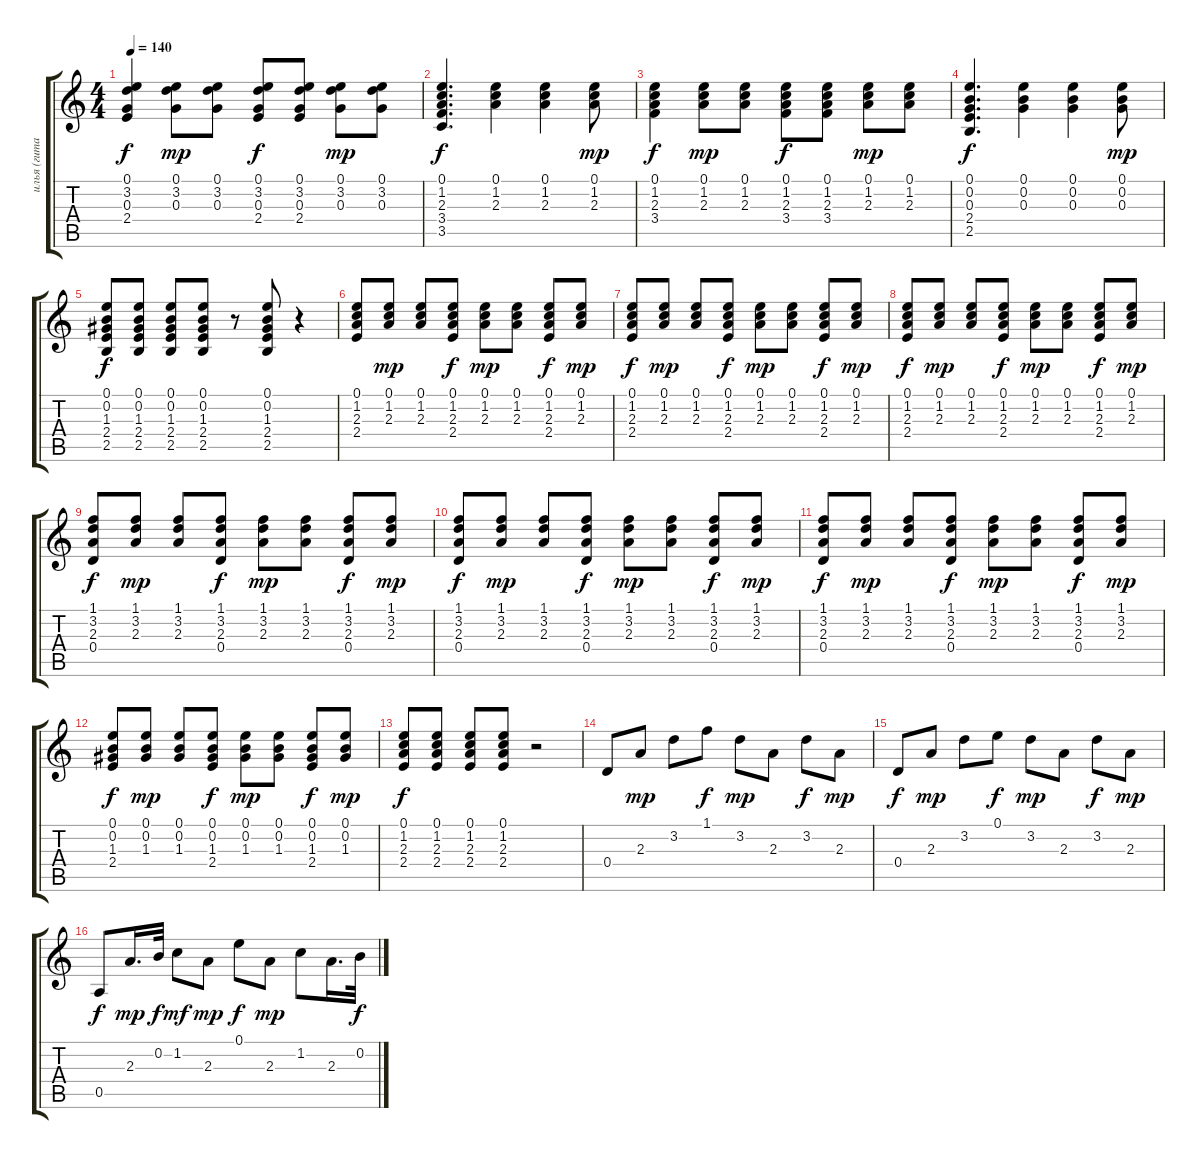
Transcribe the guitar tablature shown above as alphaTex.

\track ("илья (гитара)" "илья (гита") {instrument acousticguitarsteel}
\staff {score tabs}
\tuning (E4 B3 G3 D3 A2 E2) {hide}
\ts (4 4)
\tempo 140
\clef g2
\ks c
(0.1 3.2 0.3 2.4).4{dy f} (0.1 3.2 0.3).8{dy mp} (0.1 3.2 0.3).8 (0.1 3.2 0.3 2.4).8{dy f} (0.1 3.2 0.3 2.4).8 (0.1 3.2 0.3).8{dy mp} (0.1 3.2 0.3).8 |
(0.1 1.2 2.3 3.4 3.5).4{d dy f} (0.1 1.2 2.3).4 (0.1 1.2 2.3).4 (0.1 1.2 2.3).8{dy mp} |
(0.1 1.2 2.3 3.4).4{dy f} (0.1 1.2 2.3).8{dy mp} (0.1 1.2 2.3).8 (0.1 1.2 2.3 3.4).8{dy f} (0.1 1.2 2.3 3.4).8 (0.1 1.2 2.3).8{dy mp} (0.1 1.2 2.3).8 |
(0.1 0.2 0.3 2.4 2.5).4{d dy f} (0.1 0.2 0.3).4 (0.1 0.2 0.3).4 (0.1 0.2 0.3).8{dy mp} |
(0.1 0.2 1.3 2.4 2.5).8{dy f} (0.1 0.2 1.3 2.4 2.5).8 (0.1 0.2 1.3 2.4 2.5).8 (0.1 0.2 1.3 2.4 2.5).8 r.8 (0.1 0.2 1.3 2.4 2.5).8 r.4 |
(0.1 1.2 2.3 2.4).8 (0.1 1.2 2.3).8{dy mp} (0.1 1.2 2.3).8 (0.1 1.2 2.3 2.4).8{dy f} (0.1 1.2 2.3).8{dy mp} (0.1 1.2 2.3).8 (0.1 1.2 2.3 2.4).8{dy f} (0.1 1.2 2.3).8{dy mp} |
(0.1 1.2 2.3 2.4).8{dy f} (0.1 1.2 2.3).8{dy mp} (0.1 1.2 2.3).8 (0.1 1.2 2.3 2.4).8{dy f} (0.1 1.2 2.3).8{dy mp} (0.1 1.2 2.3).8 (0.1 1.2 2.3 2.4).8{dy f} (0.1 1.2 2.3).8{dy mp} |
(0.1 1.2 2.3 2.4).8{dy f} (0.1 1.2 2.3).8{dy mp} (0.1 1.2 2.3).8 (0.1 1.2 2.3 2.4).8{dy f} (0.1 1.2 2.3).8{dy mp} (0.1 1.2 2.3).8 (0.1 1.2 2.3 2.4).8{dy f} (0.1 1.2 2.3).8{dy mp} |
(1.1 3.2 2.3 0.4).8{dy f} (1.1 3.2 2.3).8{dy mp} (1.1 3.2 2.3).8 (1.1 3.2 2.3 0.4).8{dy f} (1.1 3.2 2.3).8{dy mp} (1.1 3.2 2.3).8 (1.1 3.2 2.3 0.4).8{dy f} (1.1 3.2 2.3).8{dy mp} |
(1.1 3.2 2.3 0.4).8{dy f} (1.1 3.2 2.3).8{dy mp} (1.1 3.2 2.3).8 (1.1 3.2 2.3 0.4).8{dy f} (1.1 3.2 2.3).8{dy mp} (1.1 3.2 2.3).8 (1.1 3.2 2.3 0.4).8{dy f} (1.1 3.2 2.3).8{dy mp} |
(1.1 3.2 2.3 0.4).8{dy f} (1.1 3.2 2.3).8{dy mp} (1.1 3.2 2.3).8 (1.1 3.2 2.3 0.4).8{dy f} (1.1 3.2 2.3).8{dy mp} (1.1 3.2 2.3).8 (1.1 3.2 2.3 0.4).8{dy f} (1.1 3.2 2.3).8{dy mp} |
(0.1 0.2 1.3 2.4).8{dy f} (0.1 0.2 1.3).8{dy mp} (0.1 0.2 1.3).8 (0.1 0.2 1.3 2.4).8{dy f} (0.1 0.2 1.3).8{dy mp} (0.1 0.2 1.3).8 (0.1 0.2 1.3 2.4).8{dy f} (0.1 0.2 1.3).8{dy mp} |
(0.1 1.2 2.3 2.4).8{dy f} (0.1 1.2 2.3 2.4).8 (0.1 1.2 2.3 2.4).8 (0.1 1.2 2.3 2.4).8 r.2 |
0.4.8 2.3.8{dy mp} 3.2.8 1.1.8{dy f} 3.2.8{dy mp} 2.3.8 3.2.8{dy f} 2.3.8{dy mp} |
0.4.8{dy f} 2.3.8{dy mp} 3.2.8 0.1.8{dy f} 3.2.8{dy mp} 2.3.8 3.2.8{dy f} 2.3.8{dy mp} |
0.5.8{dy f} 2.3.16{d dy mp} 0.2.32{dy f} 1.2.8{dy mf} 2.3.8{dy mp} 0.1.8{dy f} 2.3.8{dy mp} 1.2.8 2.3.16{d} 0.2.32{dy f}
